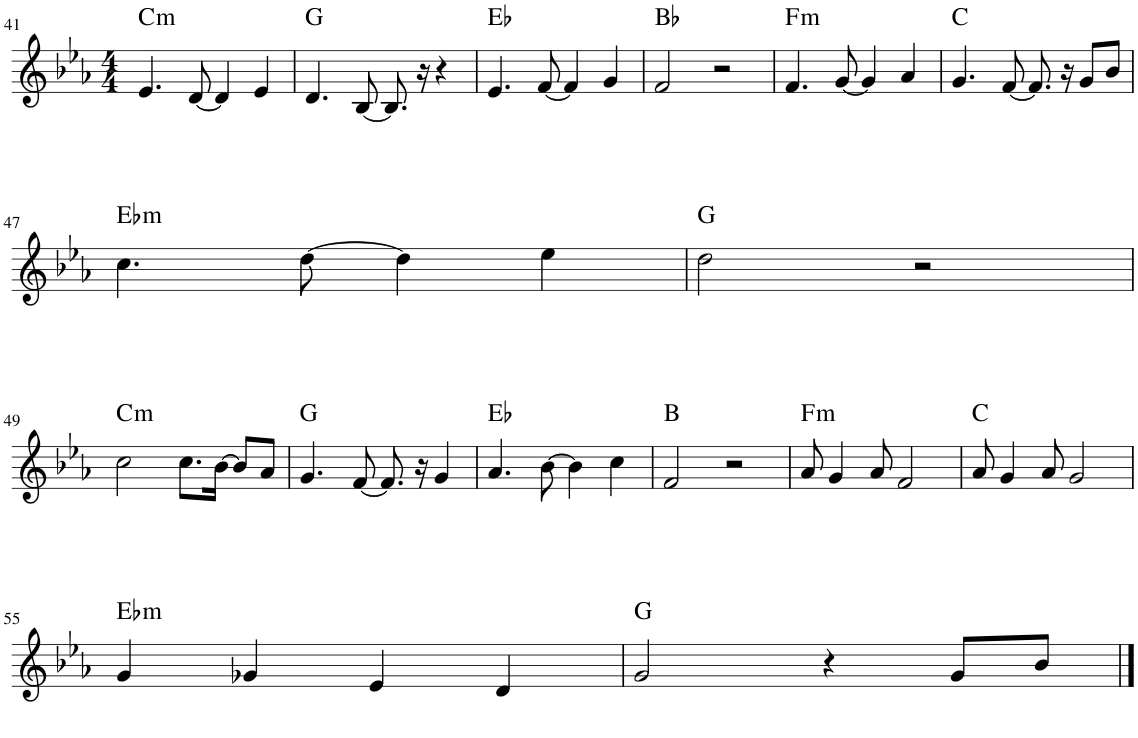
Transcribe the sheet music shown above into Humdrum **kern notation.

**kern	**harte
*part1	*part1
*staff1	*
*I"Eb Alto Ophicleide	*
*I'Eb A. Oph.	*
!!LO:PB:g=z
*clefG2	*
*Trd1c2	*
*k[b-e-a-]	*
*M4/4	*
=41	=41
!	!LO:H:kt=m
4.e-/	C:min
[8d/	.
4d/]	.
4e-/	.
=42	=42
4.d/	G:maj
[8B-/	.
8.B-/]	.
16r	.
4r	.
=43	=43
4.e-/	Eb:maj
[8f/	.
4f/]	.
4g/	.
=44	=44
2f/	Bb:maj
2r	.
=45	=45
!	!LO:H:kt=m
4.f/	F:min
[8g/	.
4g/]	.
4a-/	.
=46	=46
4.g/	C:maj
[8f/	.
8.f/]	.
16r	.
8g/L	.
8b-/J	.
!!LO:LB:g=z
=47	=47
!	!LO:H:kt=m
4.cc\	Eb:min
[8dd\	.
4dd\]	.
4ee-\	.
=48	=48
2dd\	G:maj
2r	.
!!LO:LB:g=z
=49	=49
!	!LO:H:kt=m
2cc\	C:min
8.cc\L	.
[16b-\Jk	.
8b-/L]	.
8a-/J	.
=50	=50
4.g/	G:maj
[8f/	.
8.f/]	.
16r	.
4g/	.
=51	=51
4.a-/	Eb:maj
[8b-\	.
4b-\]	.
4cc\	.
=52	=52
2f/	B:maj
2r	.
=53	=53
!	!LO:H:kt=m
8a-/	F:min
4g/	.
8a-/	.
2f/	.
=54	=54
8a-/	C:maj
4g/	.
8a-/	.
2g/	.
!!LO:LB:g=z
=55	=55
!	!LO:H:kt=m
4g/	Eb:min
4g-X/	.
4e-/	.
4d/	.
=56	=56
2g/	G:maj
4r	.
8g/L	.
8b-/J	.
==	==
*-	*-
